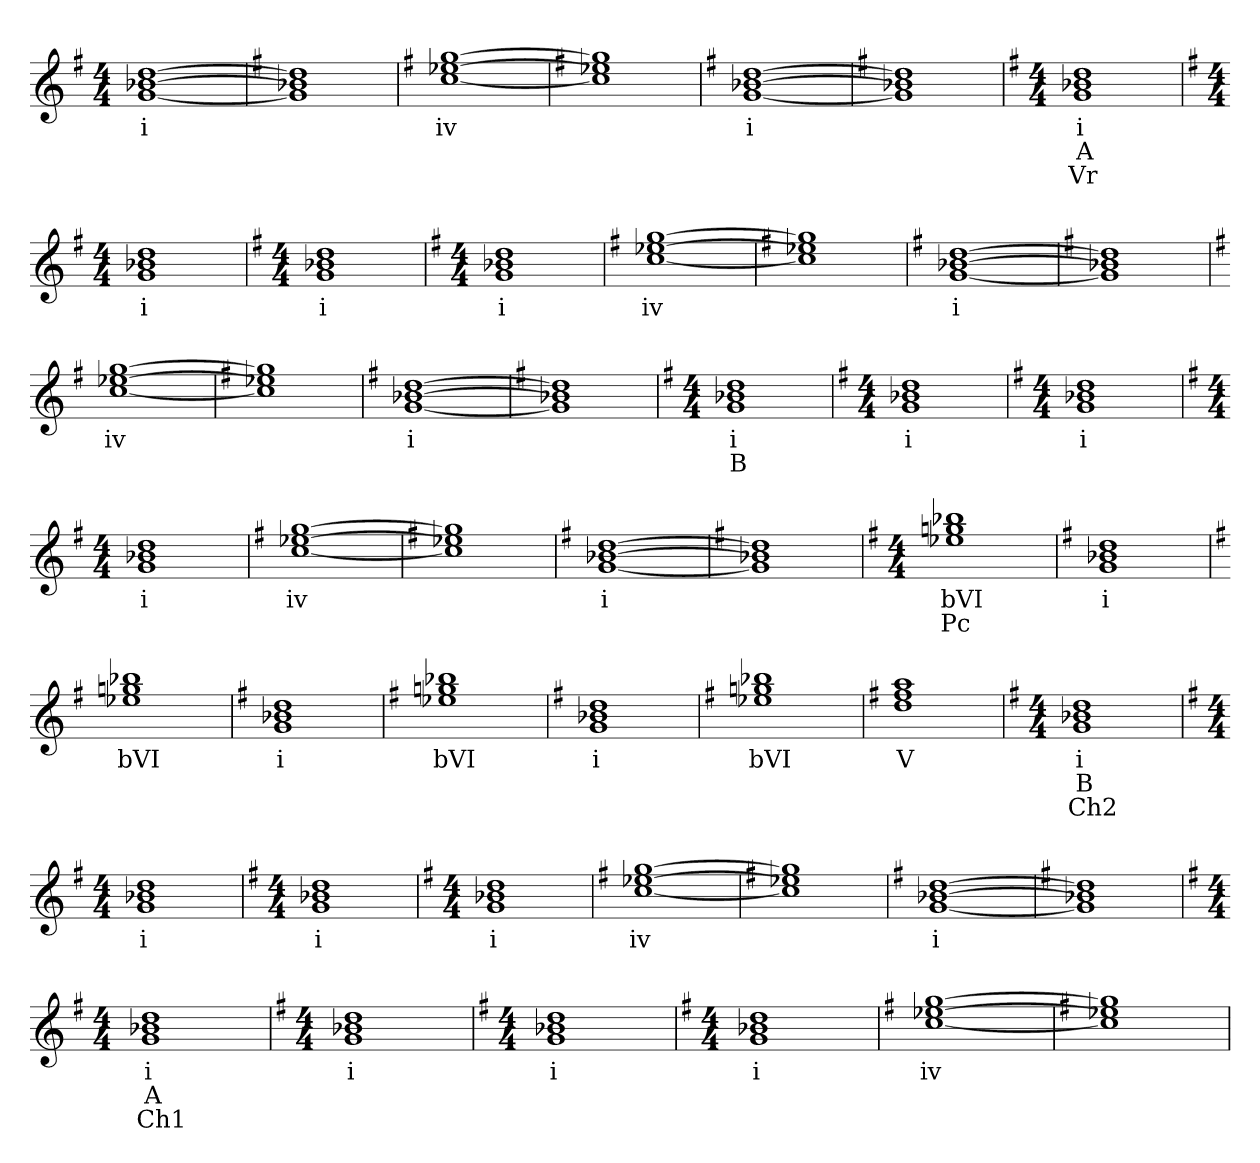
**kern	**text	**text	**text
*part1	*part1	*part1	*part1
*staff1	*staff1	*staff1	*staff1
*k[f#]	*	*	*
*G:	*	*	*
*M4/4	*	*	*
=	=	=	=
[1g [1b-X [1dd	i	.	.
=	=	=	=
*k[f#]	*	*	*
*G:	*	*	*
1g] 1b-X] 1dd]	.	.	.
=	=	=	=
*k[f#]	*	*	*
*G:	*	*	*
[1cc [1ee-X [1gg	iv	.	.
=	=	=	=
*k[f#]	*	*	*
*G:	*	*	*
1cc] 1ee-X] 1gg]	.	.	.
=	=	=	=
*k[f#]	*	*	*
*G:	*	*	*
[1g [1b-X [1dd	i	.	.
=	=	=	=
*k[f#]	*	*	*
*G:	*	*	*
1g] 1b-X] 1dd]	.	.	.
=	=	=	=
*k[f#]	*	*	*
*G:	*	*	*
*M4/4	*	*	*
1g 1b-X 1dd	i	A	Vr
=	=	=	=
*k[f#]	*	*	*
*G:	*	*	*
*M4/4	*	*	*
1g 1b-X 1dd	i	.	.
=	=	=	=
*k[f#]	*	*	*
*G:	*	*	*
*M4/4	*	*	*
1g 1b-X 1dd	i	.	.
=	=	=	=
*k[f#]	*	*	*
*G:	*	*	*
*M4/4	*	*	*
1g 1b-X 1dd	i	.	.
=	=	=	=
*k[f#]	*	*	*
*G:	*	*	*
[1cc [1ee-X [1gg	iv	.	.
=	=	=	=
*k[f#]	*	*	*
*G:	*	*	*
1cc] 1ee-X] 1gg]	.	.	.
=	=	=	=
*k[f#]	*	*	*
*G:	*	*	*
[1g [1b-X [1dd	i	.	.
=	=	=	=
*k[f#]	*	*	*
*G:	*	*	*
1g] 1b-X] 1dd]	.	.	.
=	=	=	=
*k[f#]	*	*	*
*G:	*	*	*
[1cc [1ee-X [1gg	iv	.	.
=	=	=	=
*k[f#]	*	*	*
*G:	*	*	*
1cc] 1ee-X] 1gg]	.	.	.
=	=	=	=
*k[f#]	*	*	*
*G:	*	*	*
[1g [1b-X [1dd	i	.	.
=	=	=	=
*k[f#]	*	*	*
*G:	*	*	*
1g] 1b-X] 1dd]	.	.	.
=	=	=	=
*k[f#]	*	*	*
*G:	*	*	*
*M4/4	*	*	*
1g 1b-X 1dd	i	B	.
=	=	=	=
*k[f#]	*	*	*
*G:	*	*	*
*M4/4	*	*	*
1g 1b-X 1dd	i	.	.
=	=	=	=
*k[f#]	*	*	*
*G:	*	*	*
*M4/4	*	*	*
1g 1b-X 1dd	i	.	.
=	=	=	=
*k[f#]	*	*	*
*G:	*	*	*
*M4/4	*	*	*
1g 1b-X 1dd	i	.	.
=	=	=	=
*k[f#]	*	*	*
*G:	*	*	*
[1cc [1ee-X [1gg	iv	.	.
=	=	=	=
*k[f#]	*	*	*
*G:	*	*	*
1cc] 1ee-X] 1gg]	.	.	.
=	=	=	=
*k[f#]	*	*	*
*G:	*	*	*
[1g [1b-X [1dd	i	.	.
=	=	=	=
*k[f#]	*	*	*
*G:	*	*	*
1g] 1b-X] 1dd]	.	.	.
=	=	=	=
*k[f#]	*	*	*
*G:	*	*	*
*M4/4	*	*	*
1ee-X 1ggn 1bb-X	bVI	Pc	.
=	=	=	=
*k[f#]	*	*	*
*G:	*	*	*
1g 1b-X 1dd	i	.	.
=	=	=	=
*k[f#]	*	*	*
*G:	*	*	*
1ee-X 1ggn 1bb-X	bVI	.	.
=	=	=	=
*k[f#]	*	*	*
*G:	*	*	*
1g 1b-X 1dd	i	.	.
=	=	=	=
*k[f#]	*	*	*
*G:	*	*	*
1ee-X 1ggn 1bb-X	bVI	.	.
=	=	=	=
*k[f#]	*	*	*
*G:	*	*	*
1g 1b-X 1dd	i	.	.
=	=	=	=
*k[f#]	*	*	*
*G:	*	*	*
1ee-X 1ggn 1bb-X	bVI	.	.
=	=	=	=
*k[f#]	*	*	*
*G:	*	*	*
1dd 1ff# 1aa	V	.	.
=	=	=	=
*k[f#]	*	*	*
*G:	*	*	*
*M4/4	*	*	*
1g 1b-X 1dd	i	B	Ch2
=	=	=	=
*k[f#]	*	*	*
*G:	*	*	*
*M4/4	*	*	*
1g 1b-X 1dd	i	.	.
=	=	=	=
*k[f#]	*	*	*
*G:	*	*	*
*M4/4	*	*	*
1g 1b-X 1dd	i	.	.
=	=	=	=
*k[f#]	*	*	*
*G:	*	*	*
*M4/4	*	*	*
1g 1b-X 1dd	i	.	.
=	=	=	=
*k[f#]	*	*	*
*G:	*	*	*
[1cc [1ee-X [1gg	iv	.	.
=	=	=	=
*k[f#]	*	*	*
*G:	*	*	*
1cc] 1ee-X] 1gg]	.	.	.
=	=	=	=
*k[f#]	*	*	*
*G:	*	*	*
[1g [1b-X [1dd	i	.	.
=	=	=	=
*k[f#]	*	*	*
*G:	*	*	*
1g] 1b-X] 1dd]	.	.	.
=	=	=	=
*k[f#]	*	*	*
*G:	*	*	*
*M4/4	*	*	*
1g 1b-X 1dd	i	A	Ch1
=	=	=	=
*k[f#]	*	*	*
*G:	*	*	*
*M4/4	*	*	*
1g 1b-X 1dd	i	.	.
=	=	=	=
*k[f#]	*	*	*
*G:	*	*	*
*M4/4	*	*	*
1g 1b-X 1dd	i	.	.
=	=	=	=
*k[f#]	*	*	*
*G:	*	*	*
*M4/4	*	*	*
1g 1b-X 1dd	i	.	.
=	=	=	=
*k[f#]	*	*	*
*G:	*	*	*
[1cc [1ee-X [1gg	iv	.	.
=	=	=	=
*k[f#]	*	*	*
*G:	*	*	*
1cc] 1ee-X] 1gg]	.	.	.
=	=	=	=
*-	*-	*-	*-
